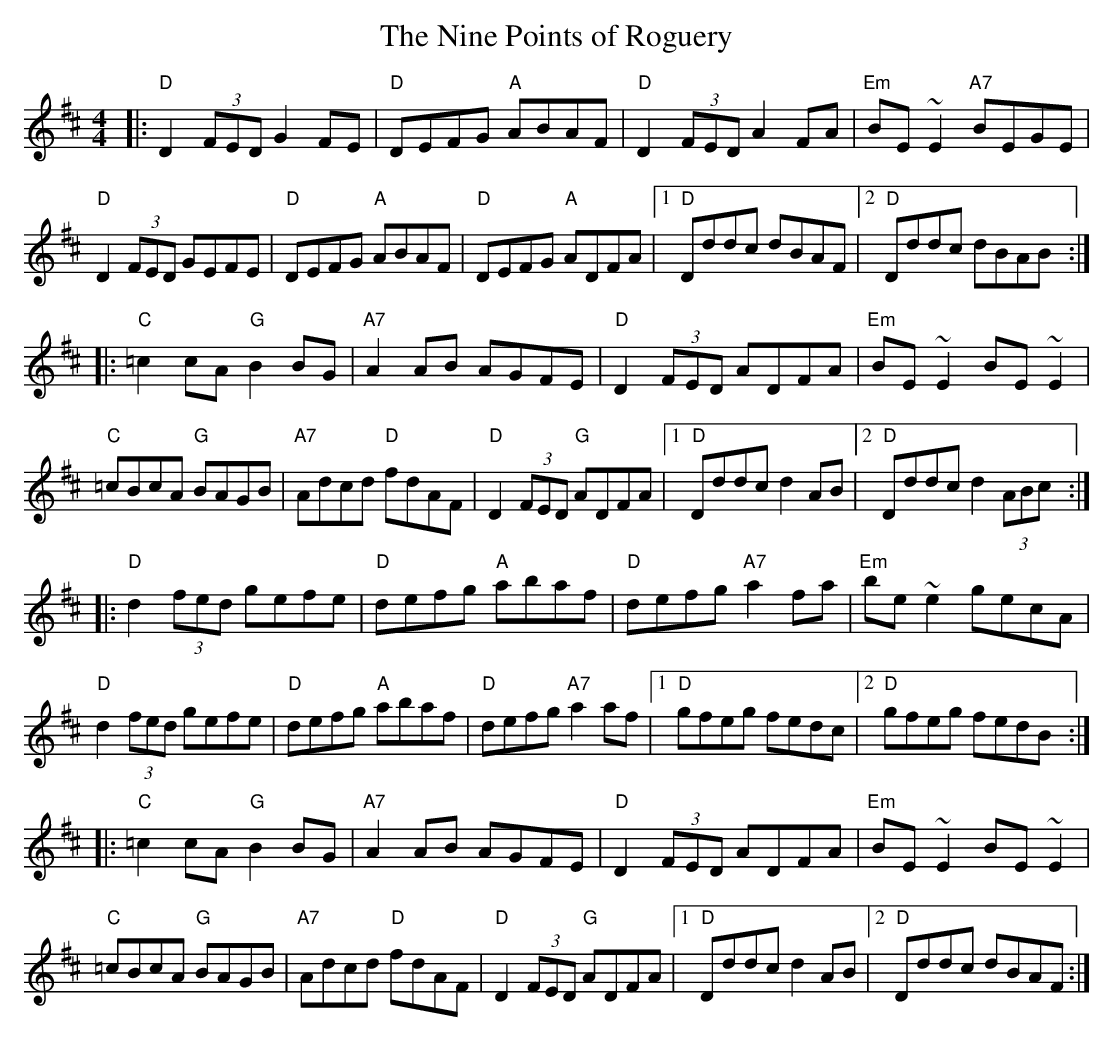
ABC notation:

X:1
T:The Nine Points of Roguery
M:4/4
L:1/8
K:D
|:"D"D2 (3FED G2 FE|"D"DEFG "A"ABAF|"D"D2 (3FED A2 FA|"Em"BE ~E2 "A7"BEGE|
"D"D2 (3FED GEFE|"D"DEFG "A"ABAF|"D"DEFG "A"ADFA|[1"D"Dddc dBAF |[2"D"Dddc dBAB :|
|:"C"=c2 cA "G"B2 BG|"A7"A2 AB AGFE|"D"D2 (3FED ADFA|"Em"BE ~E2 BE ~E2|
"C"=cBcA "G"BAGB|"A7"Adcd "D"fdAF|"D"D2 (3FED "G"ADFA|[1"D"Dddc d2 AB |[2"D"Dddc d2 (3ABc :|
|:"D"d2 (3fed gefe|"D"defg "A"abaf|"D"defg "A7"a2 fa|"Em"be ~e2 gecA|
"D"d2 (3fed gefe|"D"defg "A"abaf|"D"defg "A7"a2 af|[1"D"gfeg fedc|[2"D"gfeg fedB :|
|:"C"=c2 cA "G"B2 BG|"A7"A2 AB AGFE|"D"D2 (3FED ADFA|"Em"BE ~E2 BE ~E2|
"C"=cBcA "G"BAGB|"A7"Adcd "D"fdAF|"D"D2 (3FED "G"ADFA|[1"D"Dddc d2 AB |[2"D"Dddc dBAF :|
